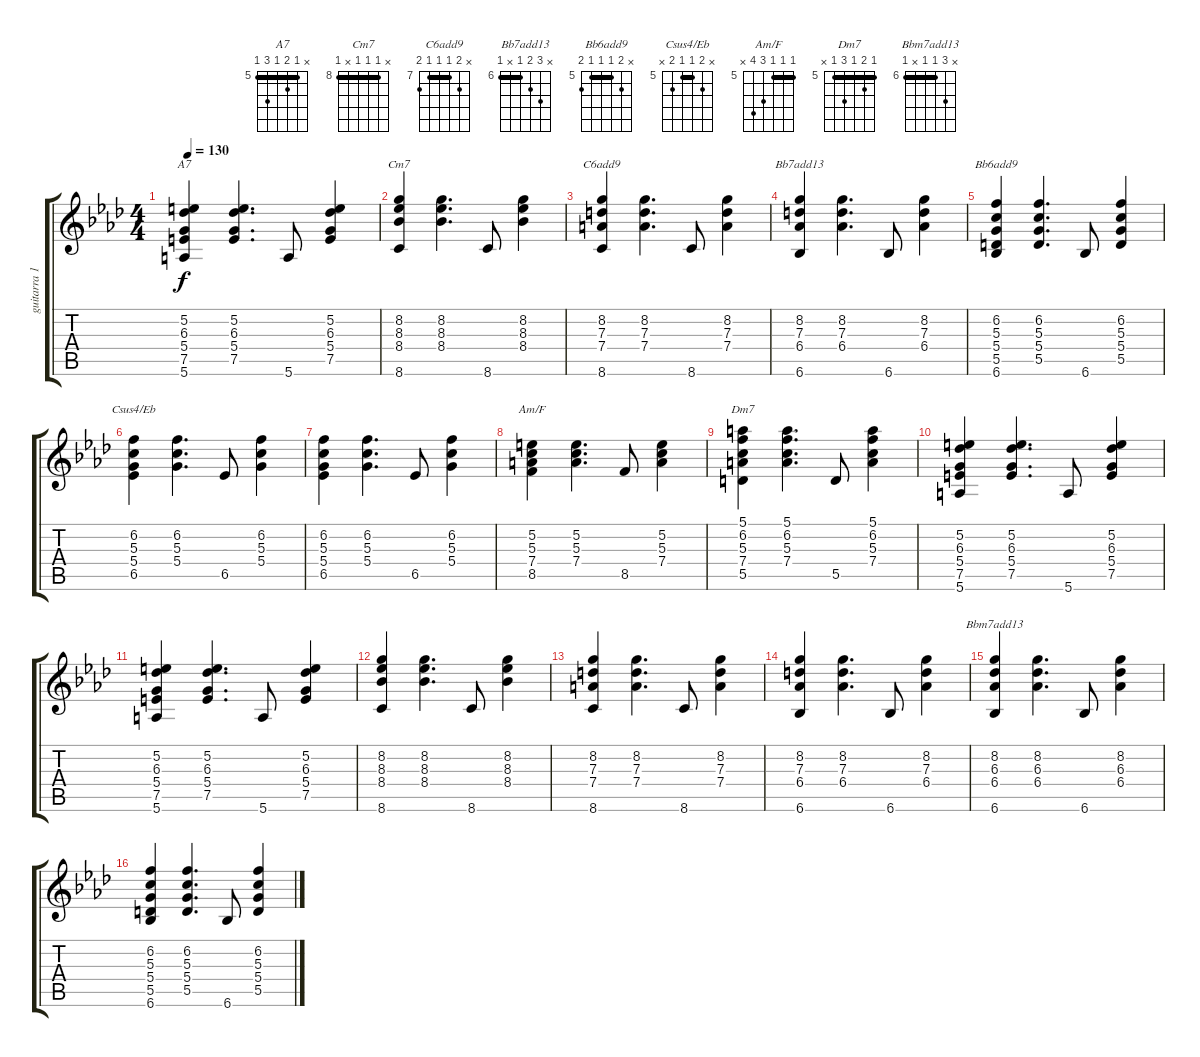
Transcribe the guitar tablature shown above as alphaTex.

\track ("guitarra 1" "guitarra 1") {instrument acousticguitarsteel}
\staff {score tabs}
\tuning (E4 B3 G3 D3 A2 E2) {hide}
\chord ("A7" x 5 6 5 7 5) {firstfret 5 barre 5}
\chord ("Cm7" x 8 8 8 x 8) {firstfret 8 barre 8}
\chord ("C6add9" x 8 7 7 7 8) {firstfret 7 barre 7}
\chord ("Bb7add13" x 8 7 6 x 6) {firstfret 6 barre 6}
\chord ("Bb6add9" x 6 5 5 5 6) {firstfret 5 barre 5}
\chord ("Csus4/Eb" x 6 5 5 6 x) {firstfret 5 barre 5}
\chord ("Am/F" 5 5 5 7 8 x) {firstfret 5 barre 5}
\chord ("Dm7" 5 6 5 7 5 x) {firstfret 5 barre 5}
\chord ("Bbm7add13" x 8 6 6 x 6) {firstfret 6 barre 6}
\ts (4 4)
\tempo 130
\clef g2
\ks fminor
(5.2 6.3 5.4 7.5 5.6).4{ch "A7" dy f} (5.2 6.3 5.4 7.5).4{d} 5.6.8 (5.2 6.3 5.4 7.5).4 |
(8.2 8.3 8.4 8.6).4{ch "Cm7"} (8.2 8.3 8.4).4{d} 8.6.8 (8.2 8.3 8.4).4 |
(8.2 7.3 7.4 8.6).4{ch "C6add9"} (8.2 7.3 7.4).4{d} 8.6.8 (8.2 7.3 7.4).4 |
(8.2 7.3 6.4 6.6).4{ch "Bb7add13"} (8.2 7.3 6.4).4{d} 6.6.8 (8.2 7.3 6.4).4 |
(6.2 5.3 5.4 5.5 6.6).4{ch "Bb6add9"} (6.2 5.3 5.4 5.5).4{d} 6.6.8 (6.2 5.3 5.4 5.5).4 |
(6.2 5.3 5.4 6.5).4{ch "Csus4/Eb"} (6.2 5.3 5.4).4{d} 6.5.8 (6.2 5.3 5.4).4 |
(6.2 5.3 5.4 6.5).4 (6.2 5.3 5.4).4{d} 6.5.8 (6.2 5.3 5.4).4 |
(5.2 5.3 7.4 8.5).4{ch "Am/F"} (5.2 5.3 7.4).4{d} 8.5.8 (5.2 5.3 7.4).4 |
(5.1 6.2 5.3 7.4 5.5).4{ch "Dm7"} (5.1 6.2 5.3 7.4).4{d} 5.5.8 (5.1 6.2 5.3 7.4).4 |
(5.2 6.3 5.4 7.5 5.6).4 (5.2 6.3 5.4 7.5).4{d} 5.6.8 (5.2 6.3 5.4 7.5).4 |
(5.2 6.3 5.4 7.5 5.6).4 (5.2 6.3 5.4 7.5).4{d} 5.6.8 (5.2 6.3 5.4 7.5).4 |
(8.2 8.3 8.4 8.6).4 (8.2 8.3 8.4).4{d} 8.6.8 (8.2 8.3 8.4).4 |
(8.2 7.3 7.4 8.6).4 (8.2 7.3 7.4).4{d} 8.6.8 (8.2 7.3 7.4).4 |
(8.2 7.3 6.4 6.6).4 (8.2 7.3 6.4).4{d} 6.6.8 (8.2 7.3 6.4).4 |
(8.2 6.3 6.4 6.6).4{ch "Bbm7add13"} (8.2 6.3 6.4).4{d} 6.6.8 (8.2 6.3 6.4).4 |
(6.2 5.3 5.4 5.5 6.6).4 (6.2 5.3 5.4 5.5).4{d} 6.6.8 (6.2 5.3 5.4 5.5).4
